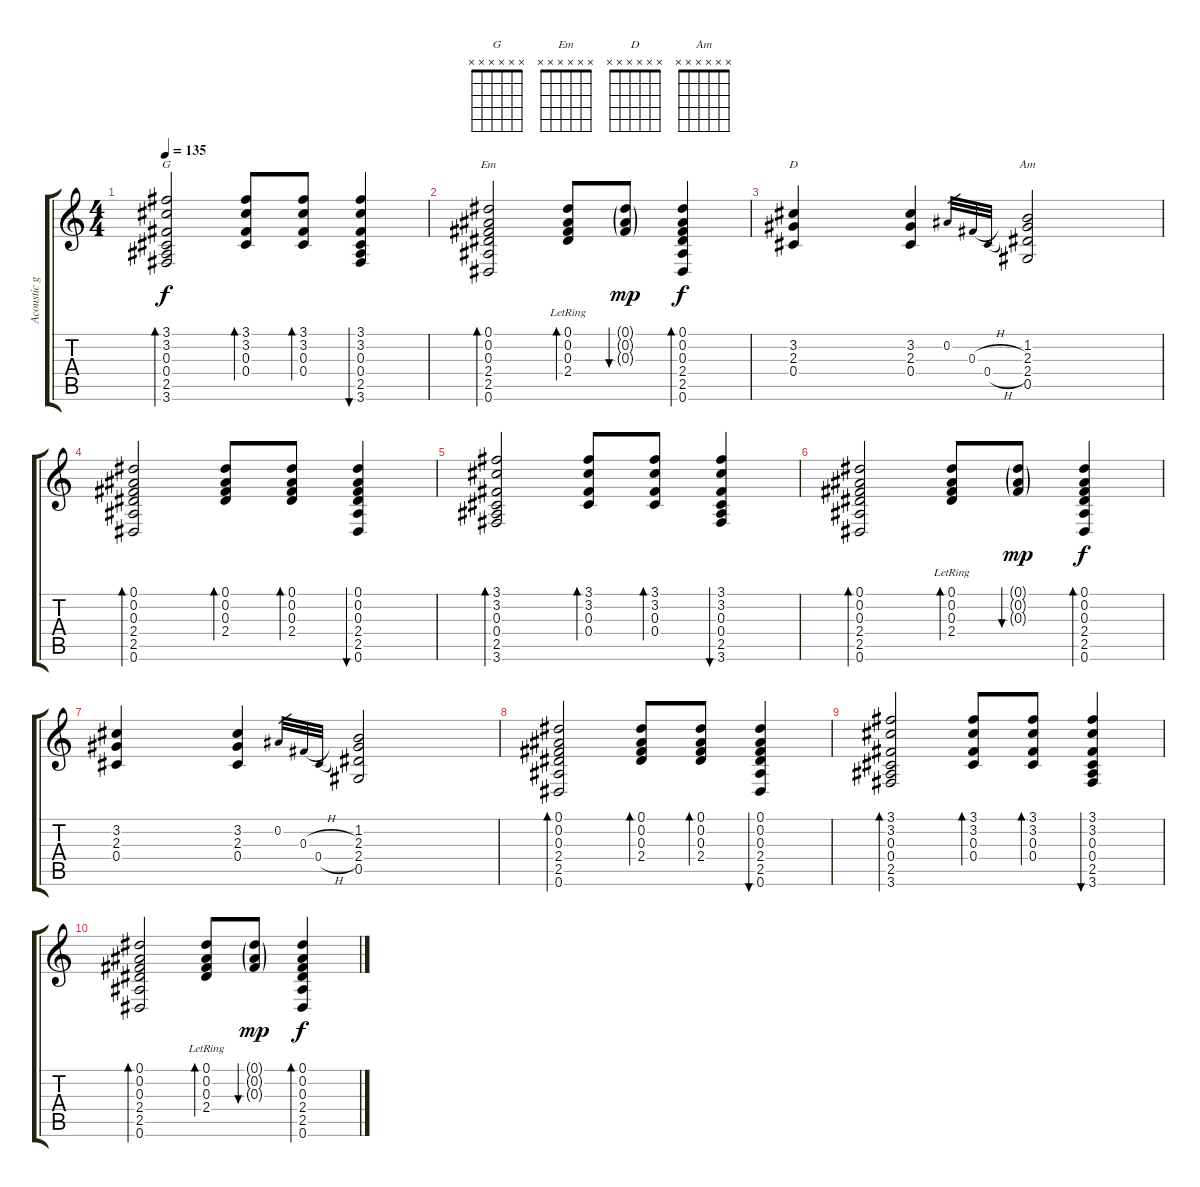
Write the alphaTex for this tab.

\track ("Acoustic guitar" "Acoustic g") {instrument acousticguitarsteel}
\staff {score tabs}
\tuning (Eb4 Bb3 Gb3 Db3 Ab2 Eb2) {hide}
\chord ("G" x x x x x x)
\chord ("Em" x x x x x x)
\chord ("D" x x x x x x)
\chord ("Am" x x x x x x)
\ts (4 4)
\tempo 135
\clef g2
\ks c
(3.1 3.2 0.3 0.4 2.5 3.6).2{bd 60 ch "G" dy f} (3.1 3.2 0.3 0.4).8{bd 60} (3.1 3.2 0.3 0.4).8{bd 60} (3.1 3.2 0.3 0.4 2.5 3.6).4{bu 60} |
(0.1 0.2 0.3 2.4 2.5 0.6).2{bd 120 ch "Em"} (0.1 0.2 0.3 2.4{lr}).8{bd 60} (0.1{g} 0.2{g} 0.3{g}).8{bu 120 dy mp} (0.1 0.2 0.3 2.4 2.5 0.6).4{bd 120 dy f} |
(3.2 2.3 0.4).4{ch "D"} (3.2 2.3 0.4).4 0.2.32{gr} 0.3{h}.32{gr} 0.4{h}.32{gr} (1.2 2.3 2.4 0.5).2{ch "Am"} |
(0.1 0.2 0.3 2.4 2.5 0.6).2{bd 120} (0.1 0.2 0.3 2.4).8{bd 60} (0.1 0.2 0.3 2.4).8{bd 60} (0.1 0.2 0.3 2.4 2.5 0.6).4{bu 60} |
(3.1 3.2 0.3 0.4 2.5 3.6).2{bd 60} (3.1 3.2 0.3 0.4).8{bd 60} (3.1 3.2 0.3 0.4).8{bd 60} (3.1 3.2 0.3 0.4 2.5 3.6).4{bu 60} |
(0.1 0.2 0.3 2.4 2.5 0.6).2{bd 120} (0.1 0.2 0.3 2.4{lr}).8{bd 60} (0.1{g} 0.2{g} 0.3{g}).8{bu 120 dy mp} (0.1 0.2 0.3 2.4 2.5 0.6).4{bd 120 dy f} |
(3.2 2.3 0.4).4 (3.2 2.3 0.4).4 0.2.32{gr} 0.3{h}.32{gr} 0.4{h}.32{gr} (1.2 2.3 2.4 0.5).2 |
(0.1 0.2 0.3 2.4 2.5 0.6).2{bd 120} (0.1 0.2 0.3 2.4).8{bd 60} (0.1 0.2 0.3 2.4).8{bd 60} (0.1 0.2 0.3 2.4 2.5 0.6).4{bu 60} |
(3.1 3.2 0.3 0.4 2.5 3.6).2{bd 60} (3.1 3.2 0.3 0.4).8{bd 60} (3.1 3.2 0.3 0.4).8{bd 60} (3.1 3.2 0.3 0.4 2.5 3.6).4{bu 60} |
(0.1 0.2 0.3 2.4 2.5 0.6).2{bd 120} (0.1 0.2 0.3 2.4{lr}).8{bd 60} (0.1{g} 0.2{g} 0.3{g}).8{bu 120 dy mp} (0.1 0.2 0.3 2.4 2.5 0.6).4{bd 120 dy f}
